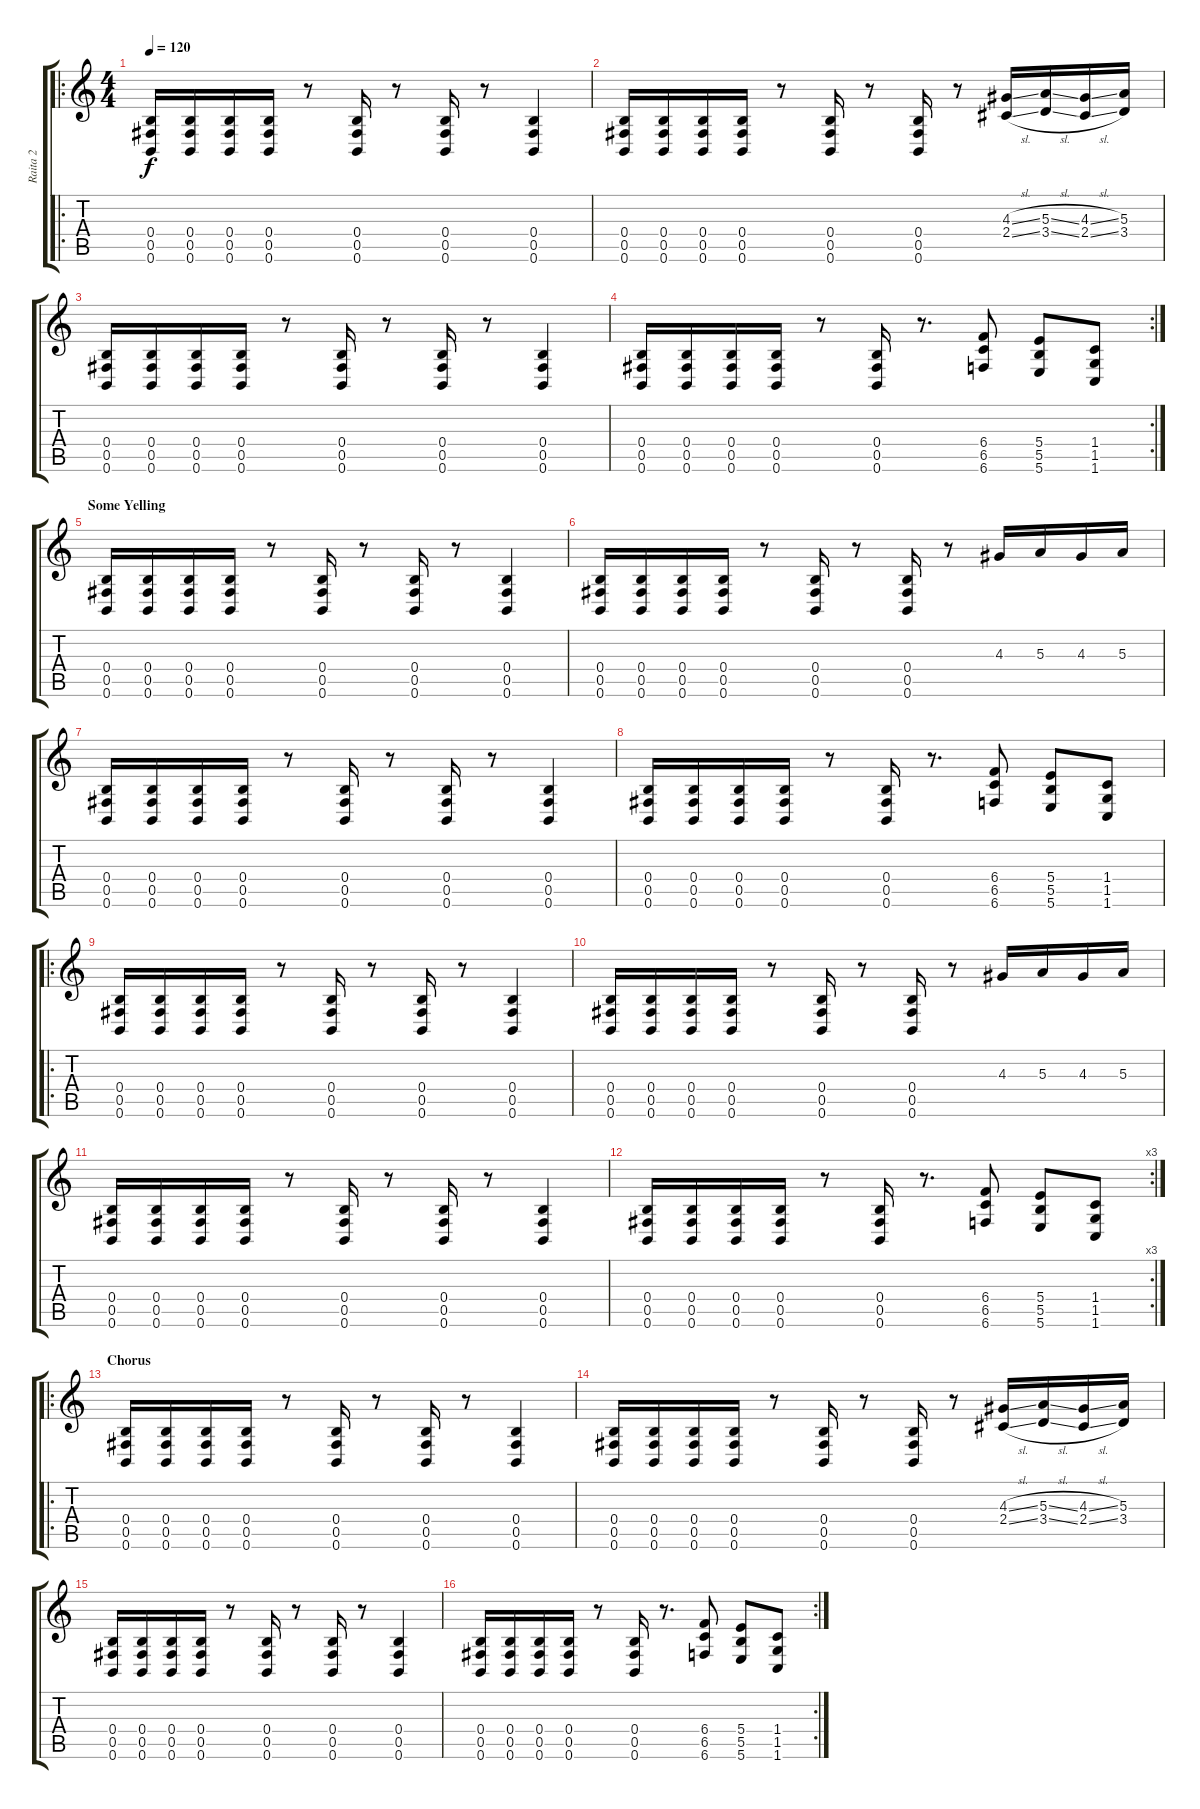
\track ("Raita 2" "Raita 2") {instrument distortionguitar}
\staff {score tabs}
\tuning (Db4 Ab3 E3 B2 Gb2 B1) {hide}
\ro
\ts (4 4)
\tempo 120
\clef g2
\ks c
(0.4 0.5 0.6).16{dy f} (0.4 0.5 0.6).16 (0.4 0.5 0.6).16 (0.4 0.5 0.6).16 r.8 (0.4 0.5 0.6).16 r.8 (0.4 0.5 0.6).16 r.8 (0.4 0.5 0.6).4 |
(0.4 0.5 0.6).16 (0.4 0.5 0.6).16 (0.4 0.5 0.6).16 (0.4 0.5 0.6).16 r.8 (0.4 0.5 0.6).16 r.8 (0.4 0.5 0.6).16 r.8 (4.3{sl} 2.4{sl}).16 (5.3{sl} 3.4{sl}).16 (4.3{sl} 2.4{sl}).16 (5.3 3.4).16 |
(0.4 0.5 0.6).16 (0.4 0.5 0.6).16 (0.4 0.5 0.6).16 (0.4 0.5 0.6).16 r.8 (0.4 0.5 0.6).16 r.8 (0.4 0.5 0.6).16 r.8 (0.4 0.5 0.6).4 |
\rc 2
(0.4 0.5 0.6).16 (0.4 0.5 0.6).16 (0.4 0.5 0.6).16 (0.4 0.5 0.6).16 r.8 (0.4 0.5 0.6).16 r.8{d} (6.4 6.5 6.6).8 (5.4 5.5 5.6).8 (1.4 1.5 1.6).8 |
\section ("" "Some Yelling")
(0.4 0.5 0.6).16 (0.4 0.5 0.6).16 (0.4 0.5 0.6).16 (0.4 0.5 0.6).16 r.8 (0.4 0.5 0.6).16 r.8 (0.4 0.5 0.6).16 r.8 (0.4 0.5 0.6).4 |
(0.4 0.5 0.6).16 (0.4 0.5 0.6).16 (0.4 0.5 0.6).16 (0.4 0.5 0.6).16 r.8 (0.4 0.5 0.6).16 r.8 (0.4 0.5 0.6).16 r.8 4.3.16 5.3.16 4.3.16 5.3.16 |
(0.4 0.5 0.6).16 (0.4 0.5 0.6).16 (0.4 0.5 0.6).16 (0.4 0.5 0.6).16 r.8 (0.4 0.5 0.6).16 r.8 (0.4 0.5 0.6).16 r.8 (0.4 0.5 0.6).4 |
(0.4 0.5 0.6).16 (0.4 0.5 0.6).16 (0.4 0.5 0.6).16 (0.4 0.5 0.6).16 r.8 (0.4 0.5 0.6).16 r.8{d} (6.4 6.5 6.6).8 (5.4 5.5 5.6).8 (1.4 1.5 1.6).8 |
\ro
(0.4 0.5 0.6).16 (0.4 0.5 0.6).16 (0.4 0.5 0.6).16 (0.4 0.5 0.6).16 r.8 (0.4 0.5 0.6).16 r.8 (0.4 0.5 0.6).16 r.8 (0.4 0.5 0.6).4 |
(0.4 0.5 0.6).16 (0.4 0.5 0.6).16 (0.4 0.5 0.6).16 (0.4 0.5 0.6).16 r.8 (0.4 0.5 0.6).16 r.8 (0.4 0.5 0.6).16 r.8 4.3.16 5.3.16 4.3.16 5.3.16 |
(0.4 0.5 0.6).16 (0.4 0.5 0.6).16 (0.4 0.5 0.6).16 (0.4 0.5 0.6).16 r.8 (0.4 0.5 0.6).16 r.8 (0.4 0.5 0.6).16 r.8 (0.4 0.5 0.6).4 |
\rc 3
(0.4 0.5 0.6).16 (0.4 0.5 0.6).16 (0.4 0.5 0.6).16 (0.4 0.5 0.6).16 r.8 (0.4 0.5 0.6).16 r.8{d} (6.4 6.5 6.6).8 (5.4 5.5 5.6).8 (1.4 1.5 1.6).8 |
\ro
\section ("" "Chorus")
(0.4 0.5 0.6).16 (0.4 0.5 0.6).16 (0.4 0.5 0.6).16 (0.4 0.5 0.6).16 r.8 (0.4 0.5 0.6).16 r.8 (0.4 0.5 0.6).16 r.8 (0.4 0.5 0.6).4 |
(0.4 0.5 0.6).16 (0.4 0.5 0.6).16 (0.4 0.5 0.6).16 (0.4 0.5 0.6).16 r.8 (0.4 0.5 0.6).16 r.8 (0.4 0.5 0.6).16 r.8 (4.3{sl} 2.4{sl}).16 (5.3{sl} 3.4{sl}).16 (4.3{sl} 2.4{sl}).16 (5.3 3.4).16 |
(0.4 0.5 0.6).16 (0.4 0.5 0.6).16 (0.4 0.5 0.6).16 (0.4 0.5 0.6).16 r.8 (0.4 0.5 0.6).16 r.8 (0.4 0.5 0.6).16 r.8 (0.4 0.5 0.6).4 |
\rc 2
(0.4 0.5 0.6).16 (0.4 0.5 0.6).16 (0.4 0.5 0.6).16 (0.4 0.5 0.6).16 r.8 (0.4 0.5 0.6).16 r.8{d} (6.4 6.5 6.6).8 (5.4 5.5 5.6).8 (1.4 1.5 1.6).8
